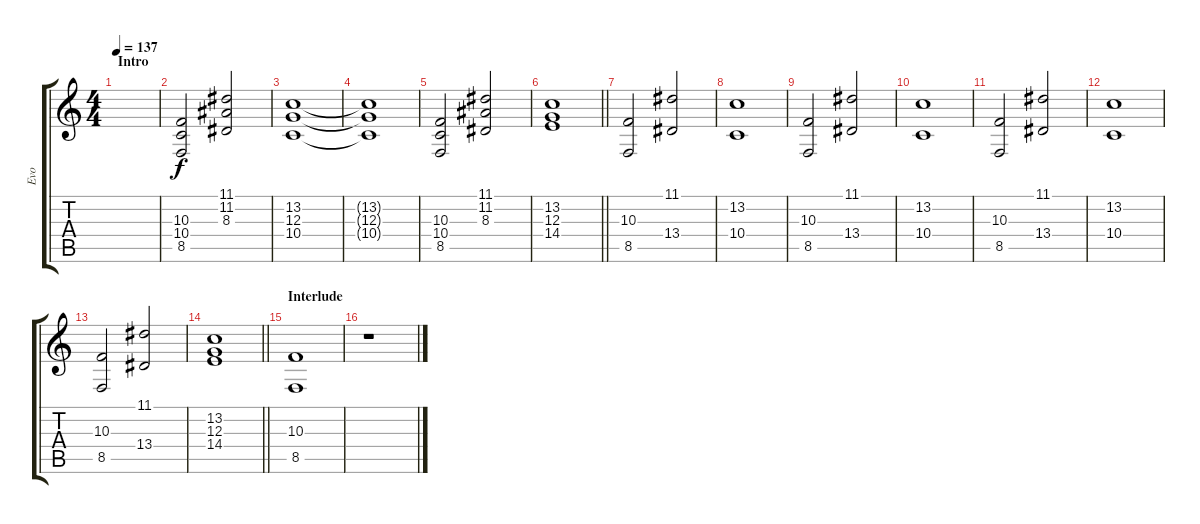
\track ("Evo" "Evo") {instrument stringensemble1}
\staff {score tabs}
\tuning (E4 B3 G3 D3 A2 E2) {hide}
\ts (4 4)
\section ("" "Intro")
\tempo 137
\clef g2
\ks c
|
(10.3 10.4 8.5).2 (11.1 11.2 8.3).2 |
(13.2 12.3 10.4).1 |
(13.2{t} 12.3{t} 10.4{t}).1 |
(10.3 10.4 8.5).2 (11.1 11.2 8.3).2 |
\barLineRight lightlight
(13.2 12.3 14.4).1 |
\section ("" "")
(10.3 8.5).2 (11.1 13.4).2 |
(13.2 10.4).1 |
(10.3 8.5).2 (11.1 13.4).2 |
(13.2 10.4).1 |
(10.3 8.5).2 (11.1 13.4).2 |
(13.2 10.4).1 |
(10.3 8.5).2 (11.1 13.4).2 |
\barLineRight lightlight
(13.2 12.3 14.4).1 |
\section ("" "Interlude")
(10.3 8.5).1 |
r.1
